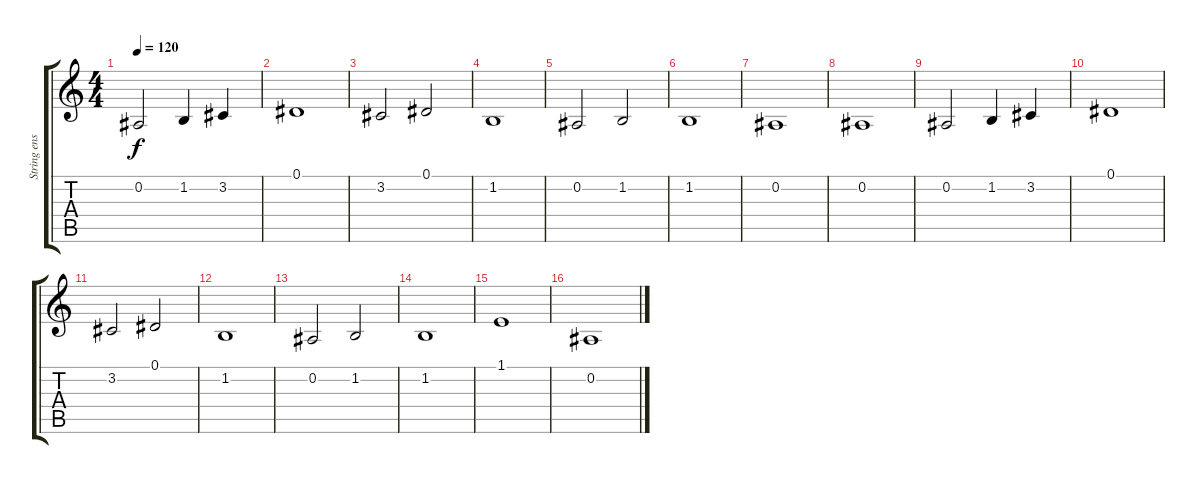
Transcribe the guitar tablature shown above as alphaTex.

\track ("String ensemble" "String ens") {instrument stringensemble1}
\staff {score tabs}
\tuning (Eb4 Bb3 Gb3 Db3 Ab2 Eb2) {hide}
\ts (4 4)
\tempo 120
\clef g2
\ks c
0.2.2{dy f} 1.2.4 3.2.4 |
0.1.1 |
3.2.2 0.1.2 |
1.2.1 |
0.2.2 1.2.2 |
1.2.1 |
0.2.1 |
0.2.1 |
0.2.2 1.2.4 3.2.4 |
0.1.1 |
3.2.2 0.1.2 |
1.2.1 |
0.2.2 1.2.2 |
1.2.1 |
1.1.1 |
0.2.1
